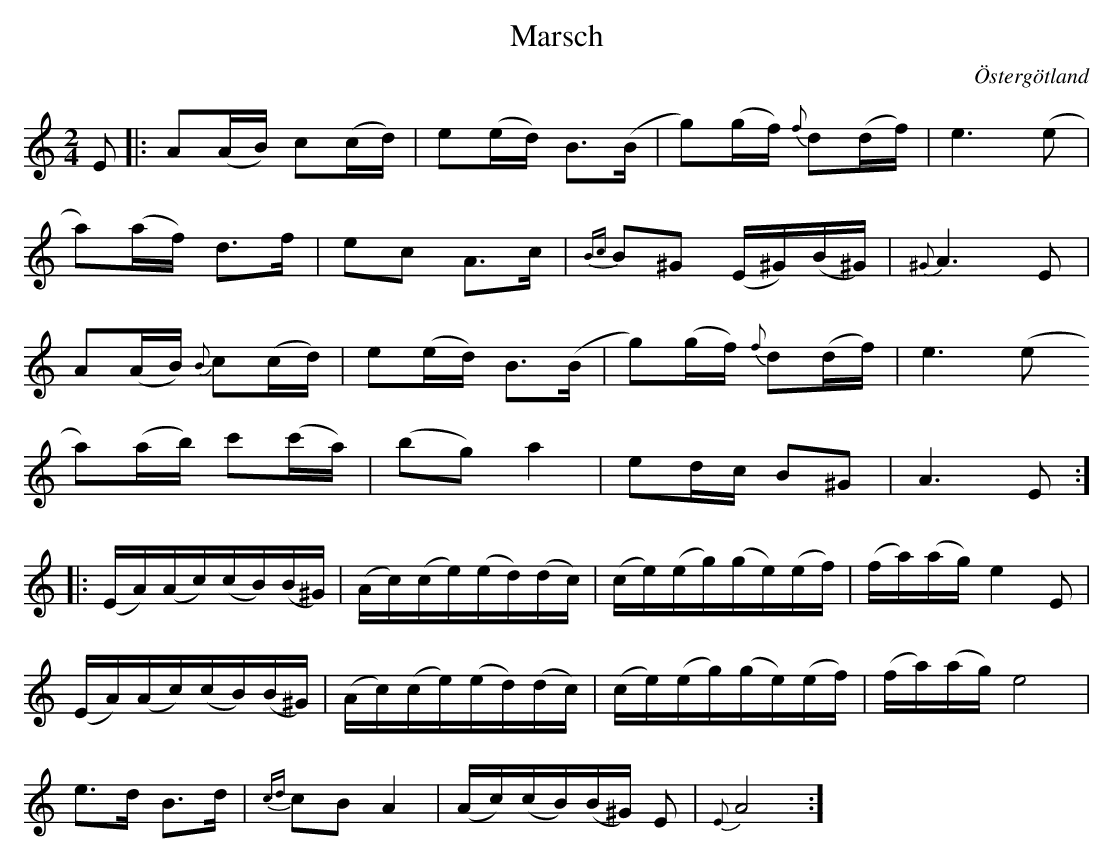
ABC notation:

X:1
T:Marsch
O:Östergötland
M: 2/4
L: 1/16
K: Am
E2 |: A2(AB) c2(cd) | e2(ed) B3(B | g2)(gf){f} d2(df) | e6 (e2 |
a2)(af) d3f | e2c2 A3c |{Bc} B2^G2 (E^G)(B^G)|{^G} A6 E2 |
A2(AB){B} c2(cd) | e2(ed) B3(B | g2)(gf){f} d2(df) | e6 (e2
a2)(ab) c'2(c'a) | (b2g2) a4 | e2dc B2^G2| A6 E2:]
|:(EA)(Ac)(cB)(B^G)|(Ac)(ce)(ed)(dc)|(ce)(eg)(ge)(ef)|(fa)(ag)e4E2|
(EA)(Ac)(cB)(B^G)|(Ac)(ce)(ed)(dc)|(ce)(eg)(ge)(ef)|(fa)(ag)e8|
e3d B3d |{cd} c2B2A4 | (Ac)(cB)(B^G) E2|{E} A8 :]
